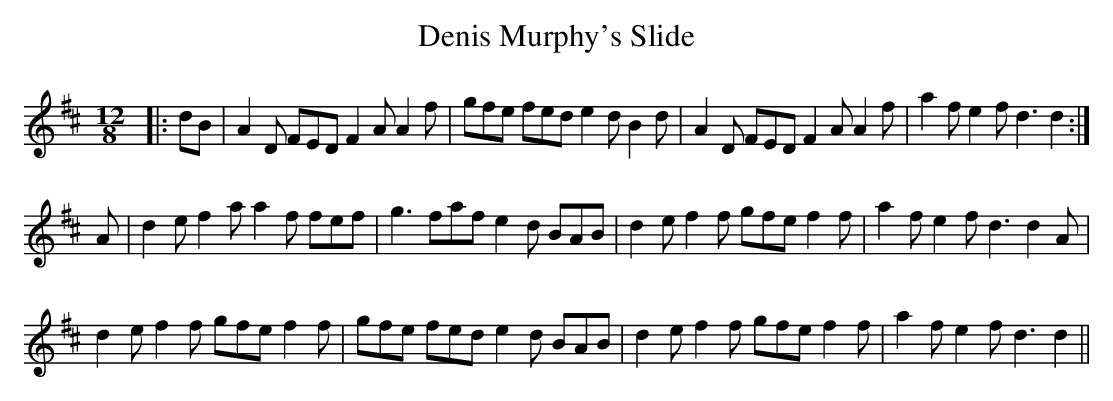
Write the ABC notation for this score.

X:1
T:Denis Murphy's Slide
M:12/8
E:12
K:D
|:dB|A2 D FED F2 AA2 f|gfe fed e2d B2d|A2D FED F2 AA2 f|a2f e2f d3 d2:|
A|d2e f2a a2f fef|g3 faf e2d BAB|d2e f2f gfe f2f|a2f e2f d3 d2A|
d2e f2f gfe f2f|gfe fed e2d BAB|d2e f2f gfe f2f|a2f e2f d3 d2||
